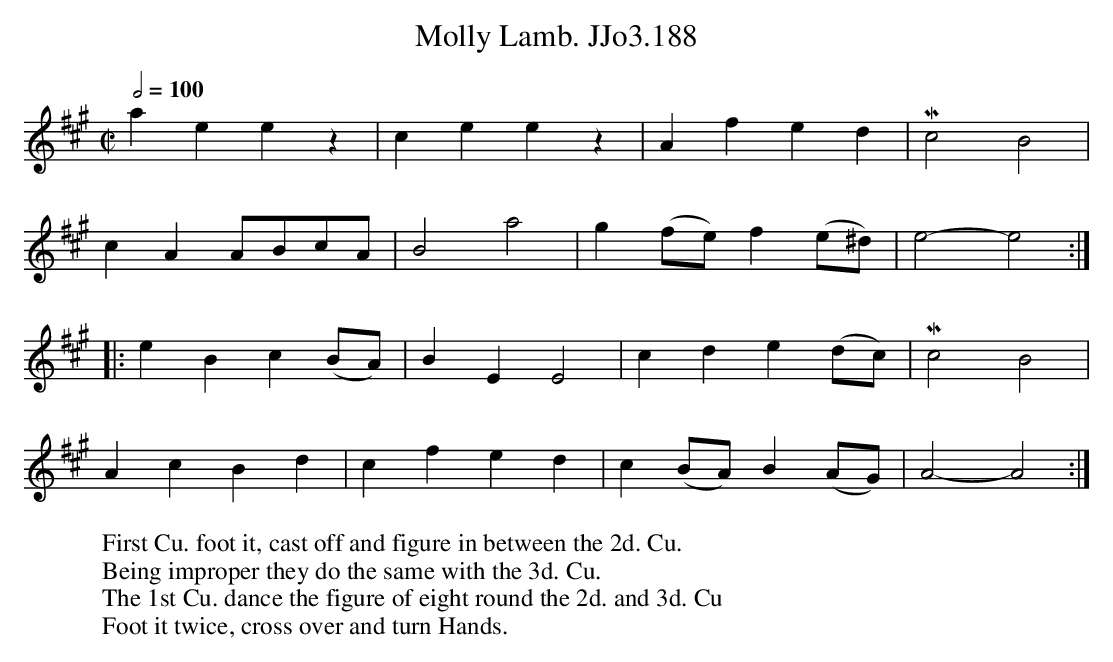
X:1
T:Molly Lamb. JJo3.188
M:C|
L:1/4
Q:1/2=100
K:A
aeez | ceez | Afed | Mc2 B2 |
cA A/B/c/A/ | B2a2 | g (f/e/)f (e/^d/) | e2-e2 :|
|:eBc (B/A/) | BEE2 | cde(d/c/) | Mc2 B2 |
AcBd | cfed | c (B/A/) B (A/G/) | A2-A2 :|
W:First Cu. foot it, cast off and figure in between the 2d. Cu.
W:Being improper they do the same with the 3d. Cu.
W:The 1st Cu. dance the figure of eight round the 2d. and 3d. Cu
W:Foot it twice, cross over and turn Hands.
